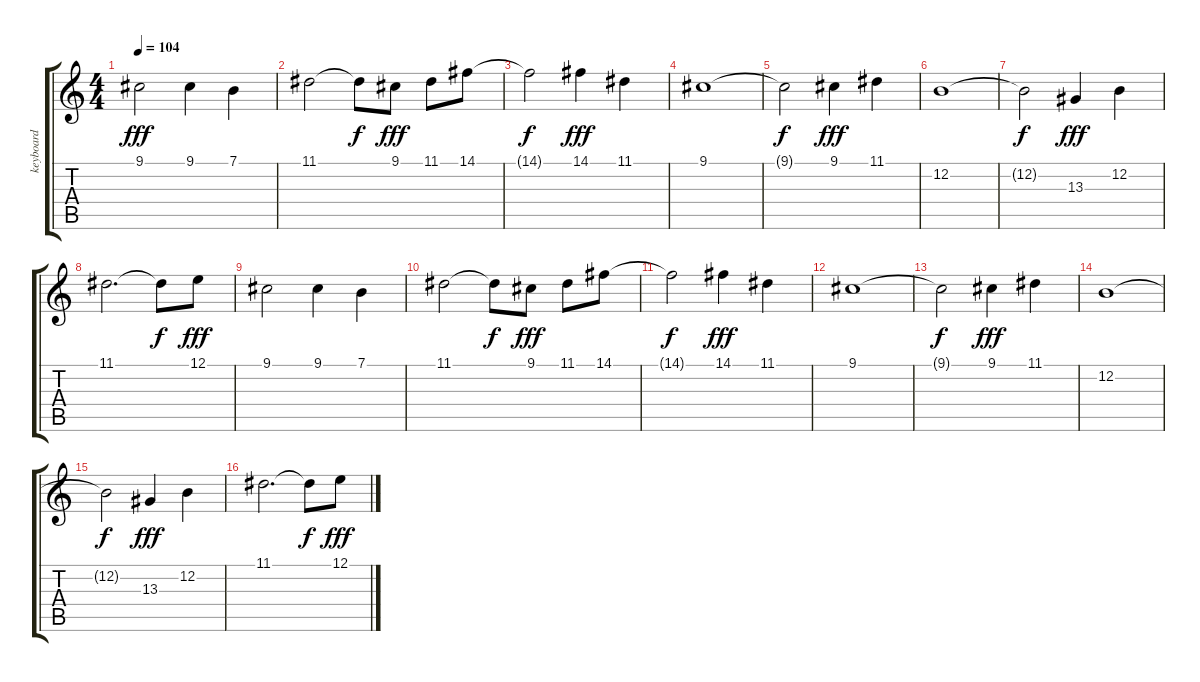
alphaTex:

\track ("keyboard  bell" "keyboard  ") {instrument vibraphone}
\staff {score tabs}
\tuning (E4 B3 G3 D3 A2 E2) {hide}
\ts (4 4)
\tempo 104
\clef g2
\ks c
9.1.2{dy fff} 9.1.4 7.1.4 |
11.1.2 11.1{t}.8{dy f} 9.1.8{dy fff} 11.1.8 14.1.8 |
14.1{t}.2{dy f} 14.1.4{dy fff} 11.1.4 |
9.1.1 |
9.1{t}.2{dy f} 9.1.4{dy fff} 11.1.4 |
12.2.1 |
12.2{t}.2{dy f} 13.3.4{dy fff} 12.2.4 |
11.1.2{d} 11.1{t}.8{dy f} 12.1.8{dy fff} |
9.1.2 9.1.4 7.1.4 |
11.1.2 11.1{t}.8{dy f} 9.1.8{dy fff} 11.1.8 14.1.8 |
14.1{t}.2{dy f} 14.1.4{dy fff} 11.1.4 |
9.1.1 |
9.1{t}.2{dy f} 9.1.4{dy fff} 11.1.4 |
12.2.1 |
12.2{t}.2{dy f} 13.3.4{dy fff} 12.2.4 |
11.1.2{d} 11.1{t}.8{dy f} 12.1.8{dy fff}
